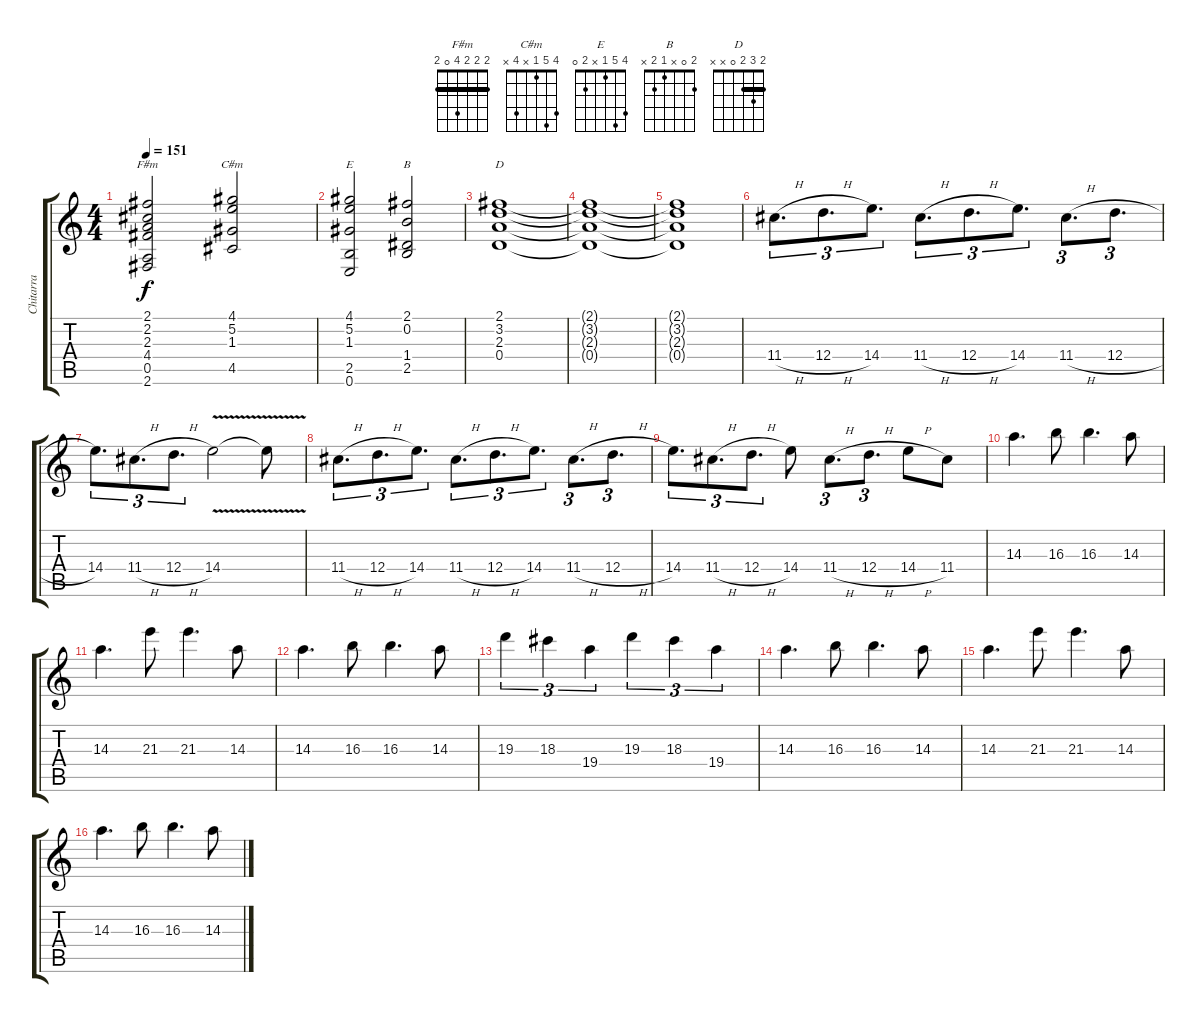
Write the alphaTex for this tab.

\track ("Chitarra" "Chitarra") {instrument distortionguitar}
\staff {score tabs}
\tuning (E4 B3 G3 D3 A2 E2) {hide}
\chord ("F#m" 2 2 2 4 0 2) {barre 2}
\chord ("C#m" 4 5 1 x 4 x)
\chord ("E" 4 5 1 x 2 0)
\chord ("B" 2 0 x 1 2 x)
\chord ("D" 2 3 2 0 x x) {barre 2}
\ts (4 4)
\tempo 151
\clef g2
\ks c
(2.1 2.2 2.3 4.4 0.5 2.6).2{ch "F#m" dy f} (4.1 5.2 1.3 4.5).2{ch "C#m"} |
(4.1 5.2 1.3 2.5 0.6).2{ch "E"} (2.1 0.2 1.4 2.5).2{ch "B"} |
(2.1 3.2 2.3 0.4).1{ch "D"} |
(2.1{t} 3.2{t} 2.3{t} 0.4{t}).1 |
(2.1{t} 3.2{t} 2.3{t} 0.4{t}).1 |
11.4{h}.8{d tu (3 2)} 12.4{h}.8{d tu (3 2)} 14.4.8{d tu (3 2)} 11.4{h}.8{d tu (3 2)} 12.4{h}.8{d tu (3 2)} 14.4.8{d tu (3 2)} 11.4{h}.8{d tu (3 2)} 12.4{h}.8{d tu (3 2)} |
14.4.8{d tu (3 2)} 11.4{h}.8{d tu (3 2)} 12.4{h}.8{d tu (3 2)} 14.4{v}.2 14.4{t}.8 |
11.4{h}.8{d tu (3 2)} 12.4{h}.8{d tu (3 2)} 14.4.8{d tu (3 2)} 11.4{h}.8{d tu (3 2)} 12.4{h}.8{d tu (3 2)} 14.4.8{d tu (3 2)} 11.4{h}.8{d tu (3 2)} 12.4{h}.8{d tu (3 2)} |
14.4.8{d tu (3 2)} 11.4{h}.8{d tu (3 2)} 12.4{h}.8{d tu (3 2)} 14.4.8 11.4{h}.8{d tu (3 2)} 12.4{h}.8{d tu (3 2)} 14.4{h}.8 11.4.8 |
14.3.4{d} 16.3.8 16.3.4{d} 14.3.8 |
14.3.4{d} 21.3.8 21.3.4{d} 14.3.8 |
14.3.4{d} 16.3.8 16.3.4{d} 14.3.8 |
19.3.4{tu (3 2)} 18.3.4{tu (3 2)} 19.4.4{tu (3 2)} 19.3.4{tu (3 2)} 18.3.4{tu (3 2)} 19.4.4{tu (3 2)} |
14.3.4{d} 16.3.8 16.3.4{d} 14.3.8 |
14.3.4{d} 21.3.8 21.3.4{d} 14.3.8 |
14.3.4{d} 16.3.8 16.3.4{d} 14.3.8
